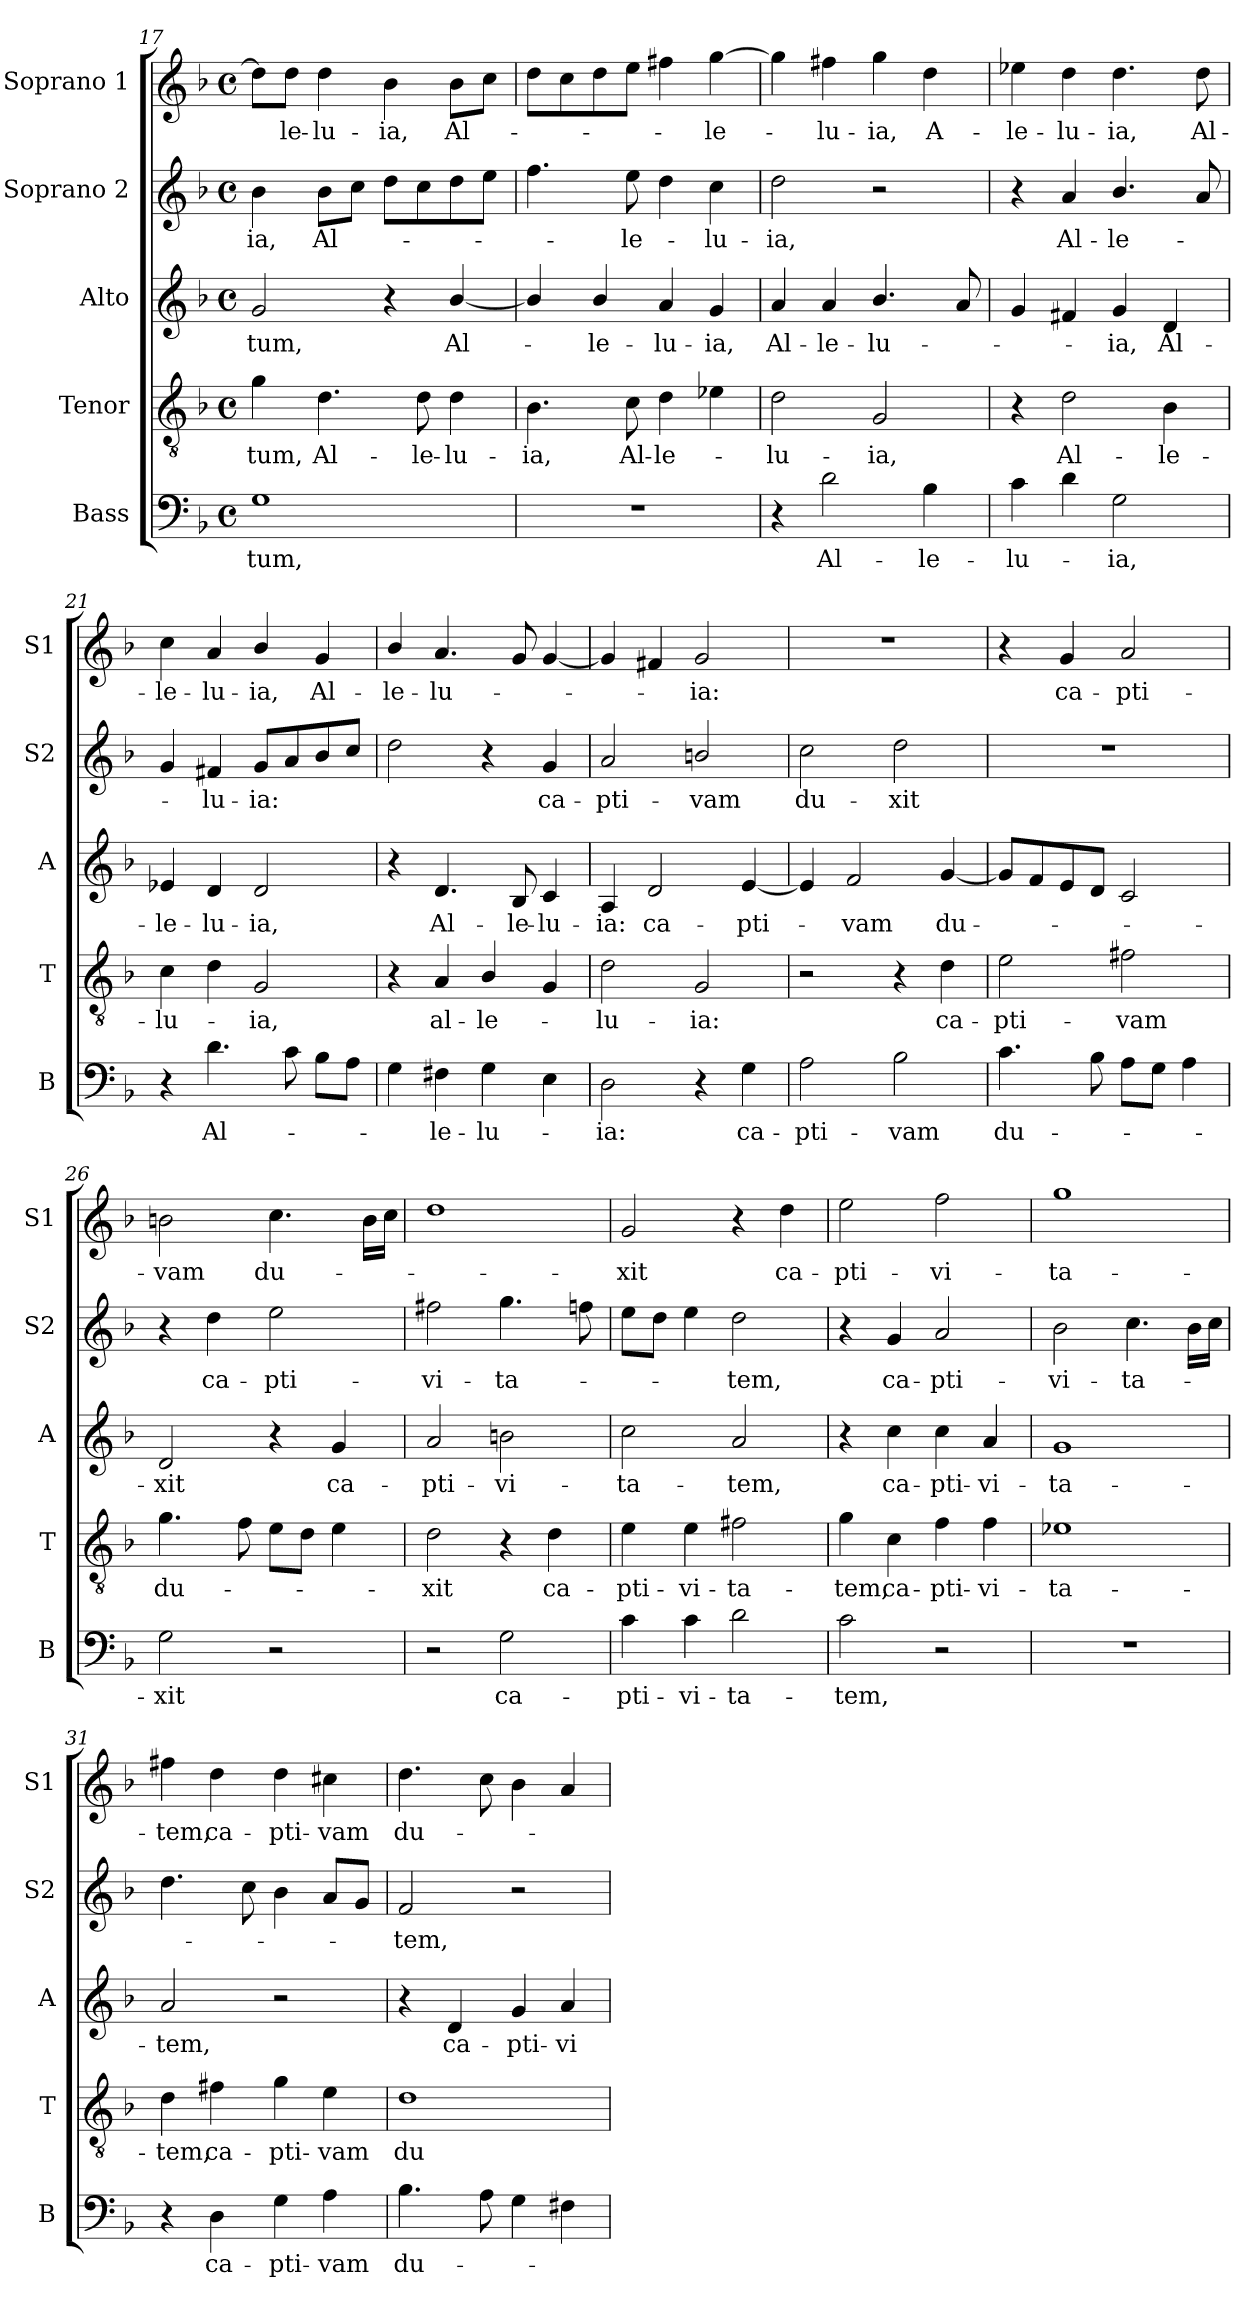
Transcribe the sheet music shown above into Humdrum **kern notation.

**kern	**text	**kern	**text	**kern	**text	**kern	**text	**kern	**text
*part5	*part5	*part4	*part4	*part3	*part3	*part2	*part2	*part1	*part1
*staff5	*staff5	*staff4	*staff4	*staff3	*staff3	*staff2	*staff2	*staff1	*staff1
*I"Bass	*	*I"Tenor	*	*I"Alto	*	*I"Soprano 2	*	*I"Soprano 1	*
*I'B	*	*I'T	*	*I'A	*	*I'S2	*	*I'S1	*
!!LO:PB:g=z
*clefF4	*	*clefGv2	*	*clefG2	*	*clefG2	*	*clefG2	*
*k[b-]	*	*k[b-]	*	*k[b-]	*	*k[b-]	*	*k[b-]	*
*F:	*	*F:	*	*F:	*	*F:	*	*F:	*
*M4/4	*	*M4/4	*	*M4/4	*	*M4/4	*	*M4/4	*
*met(c)	*	*met(c)	*	*met(c)	*	*met(c)	*	*met(c)	*
=17	=17	=17	=17	=17	=17	=17	=17	=17	=17
!	!LO:LY:b	!	!LO:LY:b	!	!LO:LY:b	!	!LO:LY:b	!	!
1G	-tum,	4g\	-tum,	2g/	-tum,	4b-\	-ia,	8dd\L]	.
!	!	!	!	!	!	!	!	!	!LO:LY:b
.	.	.	.	.	.	.	.	8dd\J	-le-
!	!	!	!LO:LY:b	!	!	!	!LO:LY:b	!	!LO:LY:b
.	.	4.d\	Al-	.	.	8b-\L	Al-	4dd\	-lu-
.	.	.	.	.	.	8cc\J	.	.	.
!	!	!	!	!	!	!	!	!	!LO:LY:b
.	.	.	.	4r	.	8dd\L	.	4b-\	-ia,
!	!	!	!LO:LY:b	!	!	!	!	!	!
.	.	8d\	-le-	.	.	8cc\	.	.	.
!	!	!	!LO:LY:b	!	!LO:LY:b	!	!	!	!LO:LY:b
.	.	4d\	-lu-	[4b-/	Al-	8dd\	.	8b-\L	Al-
.	.	.	.	.	.	8ee\J	.	8cc\J	.
=18	=18	=18	=18	=18	=18	=18	=18	=18	=18
!	!	!	!LO:LY:b	!	!	!	!	!	!
1r	.	4.B-\	-ia,	4b-/]	.	4.ff\	.	8dd\L	.
.	.	.	.	.	.	.	.	8cc\	.
!	!	!	!	!	!LO:LY:b	!	!	!	!
.	.	.	.	4b-/	-le-	.	.	8dd\	.
!	!	!	!LO:LY:b	!	!	!	!LO:LY:b	!	!
.	.	8c\	Al-	.	.	8ee\	-le-	8ee\J	.
!	!	!	!LO:LY:b	!	!LO:LY:b	!	!	!	!
.	.	4d\	-le-	4a/	-lu-	4dd\	.	4ff#X\	.
!	!	!	!	!	!LO:LY:b	!	!LO:LY:b	!	!LO:LY:b
.	.	4e-X\	.	4g/	-ia,	4cc\	-lu-	[4gg\	-le-
=19	=19	=19	=19	=19	=19	=19	=19	=19	=19
!	!	!	!LO:LY:b	!	!LO:LY:b	!	!LO:LY:b	!	!
4r	.	2d\	-lu-	4a/	Al-	2dd\	-ia,	4gg\]	.
!	!LO:LY:b	!	!	!	!LO:LY:b	!	!	!	!LO:LY:b
2d\	Al-	.	.	4a/	-le-	.	.	4ff#X\	-lu-
!	!	!	!LO:LY:b	!	!LO:LY:b	!	!	!	!LO:LY:b
.	.	2G/	-ia,	4.b-/	-lu-	2r	.	4gg\	-ia,
!	!LO:LY:b	!	!	!	!	!	!	!	!LO:LY:b
4B-\	-le-	.	.	.	.	.	.	4dd\	A-
.	.	.	.	8a/	.	.	.	.	.
=20	=20	=20	=20	=20	=20	=20	=20	=20	=20
!	!LO:LY:b	!	!	!	!	!	!	!	!LO:LY:b
4c\	-lu-	4r	.	4g/	.	4r	.	4ee-X\	-le-
!	!	!	!LO:LY:b	!	!	!	!LO:LY:b	!	!LO:LY:b
4d\	.	2d\	Al-	4f#X/	.	4a/	Al-	4dd\	-lu-
!	!LO:LY:b	!	!	!	!LO:LY:b	!	!LO:LY:b	!	!LO:LY:b
2G\	-ia,	.	.	4g/	-ia,	4.b-/	-le-	4.dd\	-ia,
!	!	!	!LO:LY:b	!	!LO:LY:b	!	!	!	!
.	.	4B-\	-le-	4d/	Al-	.	.	.	.
!	!	!	!	!	!	!	!	!	!LO:LY:b
.	.	.	.	.	.	8a/	.	8dd\	Al-
=21	=21	=21	=21	=21	=21	=21	=21	=21	=21
!	!	!	!LO:LY:b	!	!LO:LY:b	!	!	!	!LO:LY:b
4r	.	4c\	-lu-	4e-X/	-le-	4g/	.	4cc\	-le-
!	!LO:LY:b	!	!	!	!LO:LY:b	!	!LO:LY:b	!	!LO:LY:b
4.d\	Al-	4d\	.	4d/	-lu-	4f#X/	-lu-	4a/	-lu-
!	!	!	!LO:LY:b	!	!LO:LY:b	!	!LO:LY:b	!	!LO:LY:b
.	.	2G/	-ia,	2d/	-ia,	8g/L	-ia:	4b-/	-ia,
8c\	.	.	.	.	.	8a/	.	.	.
!	!	!	!	!	!	!	!	!	!LO:LY:b
8B-\L	.	.	.	.	.	8b-/	.	4g/	Al-
8A\J	.	.	.	.	.	8cc/J	.	.	.
=22	=22	=22	=22	=22	=22	=22	=22	=22	=22
!	!	!	!	!	!	!	!	!	!LO:LY:b
4G\	.	4r	.	4r	.	2dd\	.	4b-/	-le-
!	!LO:LY:b	!	!LO:LY:b	!	!LO:LY:b	!	!	!	!LO:LY:b
4F#X\	-le-	4A/	al-	4.d/	Al-	.	.	4.a/	-lu-
!	!LO:LY:b	!	!LO:LY:b	!	!	!	!	!	!
4G\	-lu-	4B-/	-le-	.	.	4r	.	.	.
!	!	!	!	!	!LO:LY:b	!	!	!	!
.	.	.	.	8B-/	-le-	.	.	8g/	.
!	!	!	!	!	!LO:LY:b	!	!LO:LY:b	!	!
4E\	.	4G/	.	4c/	-lu-	4g/	ca-	[4g/	.
=23	=23	=23	=23	=23	=23	=23	=23	=23	=23
!	!LO:LY:b	!	!LO:LY:b	!	!LO:LY:b	!	!LO:LY:b	!	!
2D\	-ia:	2d\	-lu-	4A/	-ia:	2a/	-pti-	4g/]	.
!	!	!	!	!	!LO:LY:b	!	!	!	!
.	.	.	.	2d/	ca-	.	.	4f#X/	.
!	!	!	!LO:LY:b	!	!	!	!LO:LY:b	!	!LO:LY:b
4r	.	2G/	-ia:	.	.	2bn/	-vam	2g/	-ia:
!	!LO:LY:b	!	!	!	!LO:LY:b	!	!	!	!
4G\	ca-	.	.	[4e/	-pti-	.	.	.	.
=24	=24	=24	=24	=24	=24	=24	=24	=24	=24
!	!LO:LY:b	!	!	!	!	!	!LO:LY:b	!	!
2A\	-pti-	2r	.	4e/]	.	2cc\	du-	1r	.
!	!	!	!	!	!LO:LY:b	!	!	!	!
.	.	.	.	2f/	-vam	.	.	.	.
!	!LO:LY:b	!	!	!	!	!	!LO:LY:b	!	!
2B-\	-vam	4r	.	.	.	2dd\	-xit	.	.
!	!	!	!LO:LY:b	!	!LO:LY:b	!	!	!	!
.	.	4d\	ca-	[4g/	du-	.	.	.	.
!!LO:LB:g=z
=25	=25	=25	=25	=25	=25	=25	=25	=25	=25
!	!LO:LY:b	!	!LO:LY:b	!	!LO:LY:b	!	!	!	!
4.c\	du-	2e\	-pti-	8g/L]	-­-	1r	.	4r	.
.	.	.	.	8f/	.	.	.	.	.
!	!	!	!	!	!	!	!	!	!LO:LY:b
.	.	.	.	8e/	.	.	.	4g/	ca-
8B-\	.	.	.	8d/J	.	.	.	.	.
!	!	!	!LO:LY:b	!	!	!	!	!	!LO:LY:b
8A\L	.	2f#X\	-vam	2c/	.	.	.	2a/	-pti-
8G\J	.	.	.	.	.	.	.	.	.
4A\	.	.	.	.	.	.	.	.	.
=26	=26	=26	=26	=26	=26	=26	=26	=26	=26
!	!LO:LY:b	!	!LO:LY:b	!	!LO:LY:b	!	!	!	!LO:LY:b
2G\	-xit	4.g\	du-	2d/	-xit	4r	.	2bn\	-vam
!	!	!	!	!	!	!	!LO:LY:b	!	!
.	.	.	.	.	.	4dd\	ca-	.	.
.	.	8f\	.	.	.	.	.	.	.
!	!	!	!	!	!	!	!LO:LY:b	!	!LO:LY:b
2r	.	8e\L	.	4r	.	2ee\	-pti-	4.cc\	du-
.	.	8d\J	.	.	.	.	.	.	.
!	!	!	!	!	!LO:LY:b	!	!	!	!
.	.	4e\	.	4g/	ca-	.	.	.	.
.	.	.	.	.	.	.	.	16b\LL	.
.	.	.	.	.	.	.	.	16cc\JJ	.
=27	=27	=27	=27	=27	=27	=27	=27	=27	=27
!	!	!	!LO:LY:b	!	!LO:LY:b	!	!LO:LY:b	!	!
2r	.	2d\	-xit	2a/	-pti-	2ff#X\	-vi-	1dd	.
!	!LO:LY:b	!	!	!	!LO:LY:b	!	!LO:LY:b	!	!
2G\	ca-	4r	.	2bn\	-vi-	4.gg\	-ta-	.	.
!	!	!	!LO:LY:b	!	!	!	!	!	!
.	.	4d\	ca-	.	.	.	.	.	.
.	.	.	.	.	.	8ffn\	.	.	.
=28	=28	=28	=28	=28	=28	=28	=28	=28	=28
!	!LO:LY:b	!	!LO:LY:b	!	!LO:LY:b	!	!	!	!LO:LY:b
4c\	-pti-	4e\	-pti-	2cc\	-ta-	8ee\L	.	2g/	-xit
.	.	.	.	.	.	8dd\J	.	.	.
!	!LO:LY:b	!	!LO:LY:b	!	!	!	!	!	!
4c\	-vi-	4e\	-vi-	.	.	4ee\	.	.	.
!	!LO:LY:b	!	!LO:LY:b	!	!LO:LY:b	!	!LO:LY:b	!	!
2d\	-ta-	2f#X\	-ta-	2a/	-tem,	2dd\	-tem,	4r	.
!	!	!	!	!	!	!	!	!	!LO:LY:b
.	.	.	.	.	.	.	.	4dd\	ca-
=29	=29	=29	=29	=29	=29	=29	=29	=29	=29
!	!LO:LY:b	!	!LO:LY:b	!	!	!	!	!	!LO:LY:b
2c\	-tem,	4g\	-tem,	4r	.	4r	.	2ee\	-pti-
!	!	!	!LO:LY:b	!	!LO:LY:b	!	!LO:LY:b	!	!
.	.	4c\	ca-	4cc\	ca-	4g/	ca-	.	.
!	!	!	!LO:LY:b	!	!LO:LY:b	!	!LO:LY:b	!	!LO:LY:b
2r	.	4f\	-pti-	4cc\	-pti-	2a/	-pti-	2ff\	-vi-
!	!	!	!LO:LY:b	!	!LO:LY:b	!	!	!	!
.	.	4f\	-vi-	4a/	-vi-	.	.	.	.
=30	=30	=30	=30	=30	=30	=30	=30	=30	=30
!	!	!	!LO:LY:b	!	!LO:LY:b	!	!LO:LY:b	!	!LO:LY:b
1r	.	1e-X	-ta-	1g	-ta-	2b-\	-vi-	1gg	-ta-
!	!	!	!	!	!	!	!LO:LY:b	!	!
.	.	.	.	.	.	4.cc\	-ta-	.	.
.	.	.	.	.	.	16b-\LL	.	.	.
.	.	.	.	.	.	16cc\JJ	.	.	.
=31	=31	=31	=31	=31	=31	=31	=31	=31	=31
!	!	!	!LO:LY:b	!	!LO:LY:b	!	!	!	!LO:LY:b
4r	.	4d\	-tem,	2a/	-tem,	4.dd\	.	4ff#X\	-tem,
!	!LO:LY:b	!	!LO:LY:b	!	!	!	!	!	!LO:LY:b
4D\	ca-	4f#X\	ca-	.	.	.	.	4dd\	ca-
.	.	.	.	.	.	8cc\	.	.	.
!	!LO:LY:b	!	!LO:LY:b	!	!	!	!	!	!LO:LY:b
4G\	-pti-	4g\	-pti-	2r	.	4b-\	.	4dd\	-pti-
!	!LO:LY:b	!	!LO:LY:b	!	!	!	!	!	!LO:LY:b
4A\	-vam	4e\	-vam	.	.	8a/L	.	4cc#X\	-vam
.	.	.	.	.	.	8g/J	.	.	.
=32	=32	=32	=32	=32	=32	=32	=32	=32	=32
!	!LO:LY:b	!	!LO:LY:b	!	!	!	!LO:LY:b	!	!LO:LY:b
4.B-\	du-	1d	du-	4r	.	2f/	-tem,	4.dd\	du-
!	!	!	!	!	!LO:LY:b	!	!	!	!
.	.	.	.	4d/	ca-	.	.	.	.
8A\	.	.	.	.	.	.	.	8cc\	.
!	!	!	!	!	!LO:LY:b	!	!	!	!
4G\	.	.	.	4g/	-pti-	2r	.	4b-\	.
!	!	!	!	!	!LO:LY:b	!	!	!	!
4F#X\	.	.	.	4a/	-vi-	.	.	4a/	.
=	=	=	=	=	=	=	=	=	=
*-	*-	*-	*-	*-	*-	*-	*-	*-	*-
